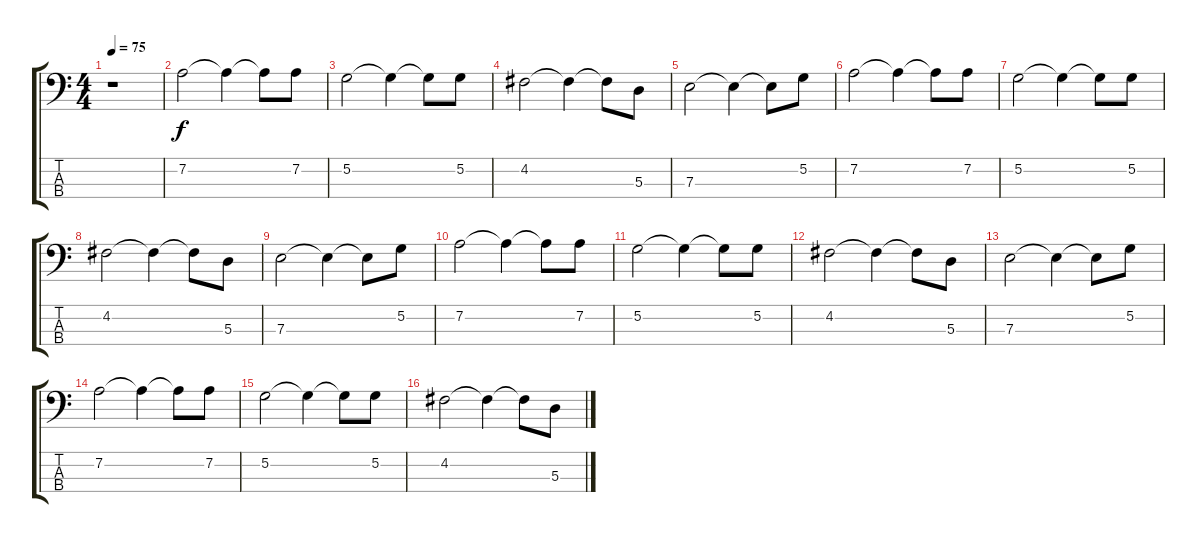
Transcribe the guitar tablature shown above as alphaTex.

\track "" {instrument electricbasspick}
\staff {score tabs}
\tuning (G2 D2 A1 E1) {hide}
\ts (4 4)
\tempo 75
\clef f4
\ks c
r.1{dy f} |
7.2.2 7.2{t}.4 7.2{t}.8 7.2.8 |
5.2.2 5.2{t}.4 5.2{t}.8 5.2.8 |
4.2.2 4.2{t}.4 4.2{t}.8 5.3.8 |
7.3.2 7.3{t}.4 7.3{t}.8 5.2.8 |
7.2.2 7.2{t}.4 7.2{t}.8 7.2.8 |
5.2.2 5.2{t}.4 5.2{t}.8 5.2.8 |
4.2.2 4.2{t}.4 4.2{t}.8 5.3.8 |
7.3.2 7.3{t}.4 7.3{t}.8 5.2.8 |
7.2.2 7.2{t}.4 7.2{t}.8 7.2.8 |
5.2.2 5.2{t}.4 5.2{t}.8 5.2.8 |
4.2.2 4.2{t}.4 4.2{t}.8 5.3.8 |
7.3.2 7.3{t}.4 7.3{t}.8 5.2.8 |
7.2.2 7.2{t}.4 7.2{t}.8 7.2.8 |
5.2.2 5.2{t}.4 5.2{t}.8 5.2.8 |
4.2.2 4.2{t}.4 4.2{t}.8 5.3.8
